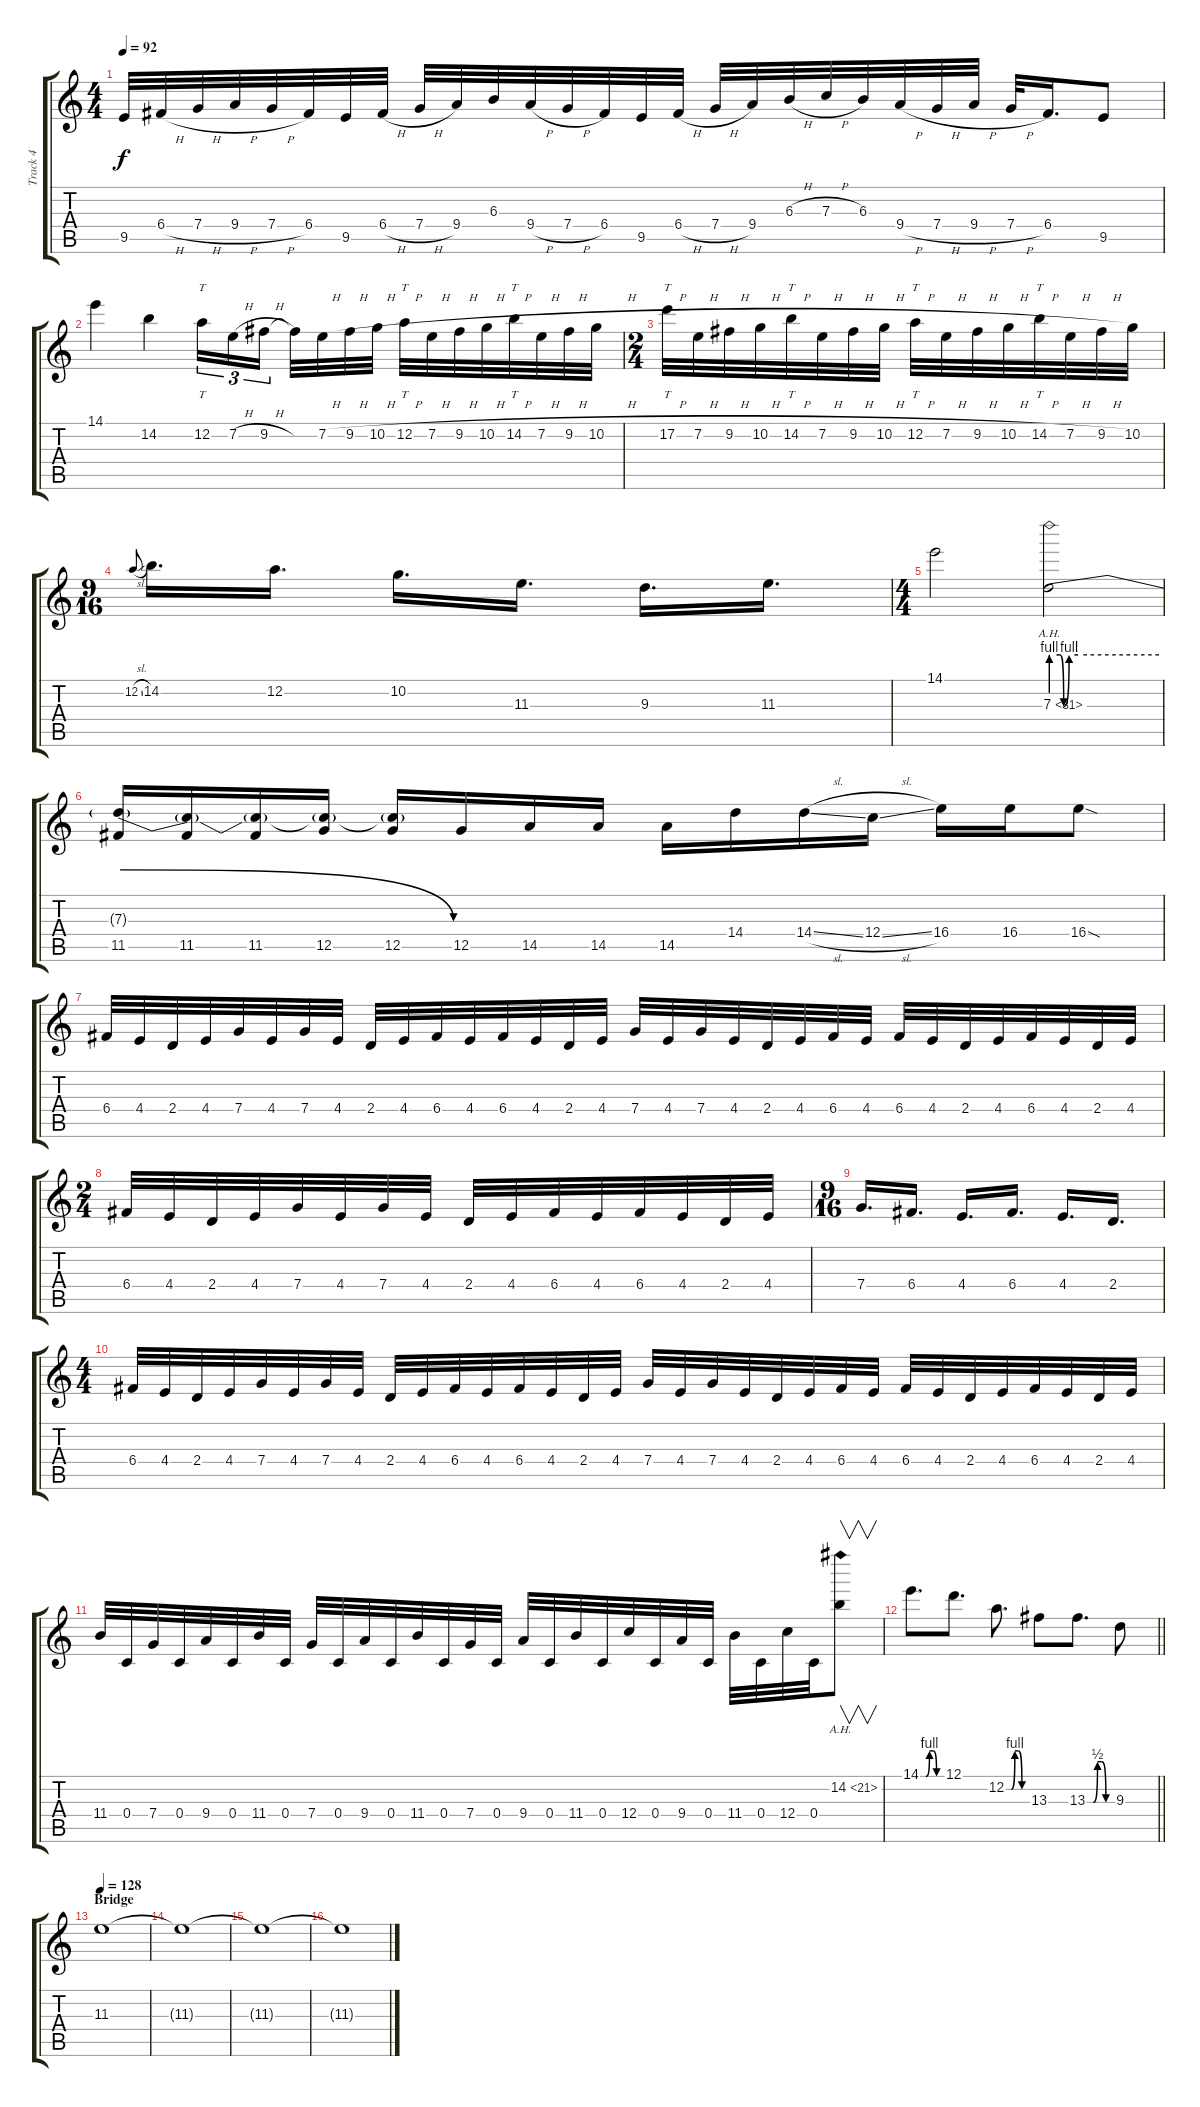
\track ("Track 4" "Track 4") {instrument overdrivenguitar}
\staff {score tabs}
\tuning (D4 A3 F3 C3 G2 C2) {hide}
\ts (4 4)
\tempo 92
\clef g2
\ks c
9.5.32{dy f} 6.4{h}.32 7.4{h}.32 9.4{h}.32 7.4{h}.32 6.4.32 9.5.32 6.4{h}.32 7.4{h}.32 9.4.32 6.3.32 9.4{h}.32 7.4{h}.32 6.4.32 9.5.32 6.4{h}.32 7.4{h}.32 9.4.32 6.3{h}.32 7.3{h}.32 6.3.32 9.4{h}.32 7.4{h}.32 9.4{h}.32 7.4{h}.32 6.4.16{d} 9.5.8 |
14.1.4 14.2.4 12.2.16{tt tu (3 2)} 7.2{h}.16{tu (3 2)} 9.2{h}.16{tu (3 2) beam splitsecondary} 9.2{t}.32 7.2{h}.32 9.2{h}.32 10.2{h}.32 12.2{h}.32{tt} 7.2{h}.32 9.2{h}.32 10.2{h}.32 14.2{h}.32{tt} 7.2{h}.32 9.2{h}.32 10.2{h}.32 |
\ts (2 4)
17.2{h}.32{tt} 7.2{h}.32 9.2{h}.32 10.2{h}.32 14.2{h}.32{tt} 7.2{h}.32 9.2{h}.32 10.2{h}.32 12.2{h}.32{tt} 7.2{h}.32 9.2{h}.32 10.2{h}.32 14.2{h}.32{tt} 7.2{h}.32 9.2{h}.32 10.2.32 |
\ts (9 16)
12.2{sl}.8{gr onbeat} 14.2.16{d} 12.2.16{d} 10.2.16{d} 11.3.16{d} 9.3.16{d} 11.3.16{d} |
\ts (4 4)
14.1.2 7.3{be (custom 0 4 5 4 7 0 10 4 15 4 60 4) ah 24}.2 |
(7.3{be (release 0 4 60 0) t} 11.5).16 (7.3{t} 11.5).16 (7.3{t} 11.5).16 (7.3{t} 12.5).16 (7.3{t} 12.5).16 12.5.16 14.5.16 14.5.16 14.5.16 14.4.16 14.4{sl}.16 12.4{sl}.16 16.4.16 16.4.16 16.4{sod}.8 |
6.4.32 4.4.32 2.4.32 4.4.32 7.4.32 4.4.32 7.4.32 4.4.32 2.4.32 4.4.32 6.4.32 4.4.32 6.4.32 4.4.32 2.4.32 4.4.32 7.4.32 4.4.32 7.4.32 4.4.32 2.4.32 4.4.32 6.4.32 4.4.32 6.4.32 4.4.32 2.4.32 4.4.32 6.4.32 4.4.32 2.4.32 4.4.32 |
\ts (2 4)
6.4.32 4.4.32 2.4.32 4.4.32 7.4.32 4.4.32 7.4.32 4.4.32 2.4.32 4.4.32 6.4.32 4.4.32 6.4.32 4.4.32 2.4.32 4.4.32 |
\ts (9 16)
7.4.16{d} 6.4.16{d} 4.4.16{d} 6.4.16{d} 4.4.16{d} 2.4.16{d} |
\ts (4 4)
6.4.32 4.4.32 2.4.32 4.4.32 7.4.32 4.4.32 7.4.32 4.4.32 2.4.32 4.4.32 6.4.32 4.4.32 6.4.32 4.4.32 2.4.32 4.4.32 7.4.32 4.4.32 7.4.32 4.4.32 2.4.32 4.4.32 6.4.32 4.4.32 6.4.32 4.4.32 2.4.32 4.4.32 6.4.32 4.4.32 2.4.32 4.4.32 |
11.4.32 0.4.32 7.4.32 0.4.32 9.4.32 0.4.32 11.4.32 0.4.32 7.4.32 0.4.32 9.4.32 0.4.32 11.4.32 0.4.32 7.4.32 0.4.32 9.4.32 0.4.32 11.4.32 0.4.32 12.4.32 0.4.32 9.4.32 0.4.32 11.4.32 0.4.32 12.4.32 0.4.32 14.2{ah 7}.8{v} |
\barLineRight lightlight
14.1{be (custom 0 0 15 0 25 4 35 4 45 0 60 0)}.8{d} 12.1.8{d} 12.2{be (custom 0 0 15 0 25 4 35 4 45 0 60 0)}.8{d} 13.3.8 13.3{be (custom 0 0 15 0 25 2 35 2 45 0 60 0)}.8{d} 9.3.8 |
\section ("" "Bridge")
\tempo 128
11.3.1 |
11.3{t}.1 |
11.3{t}.1{volume 0} |
11.3{t}.1
